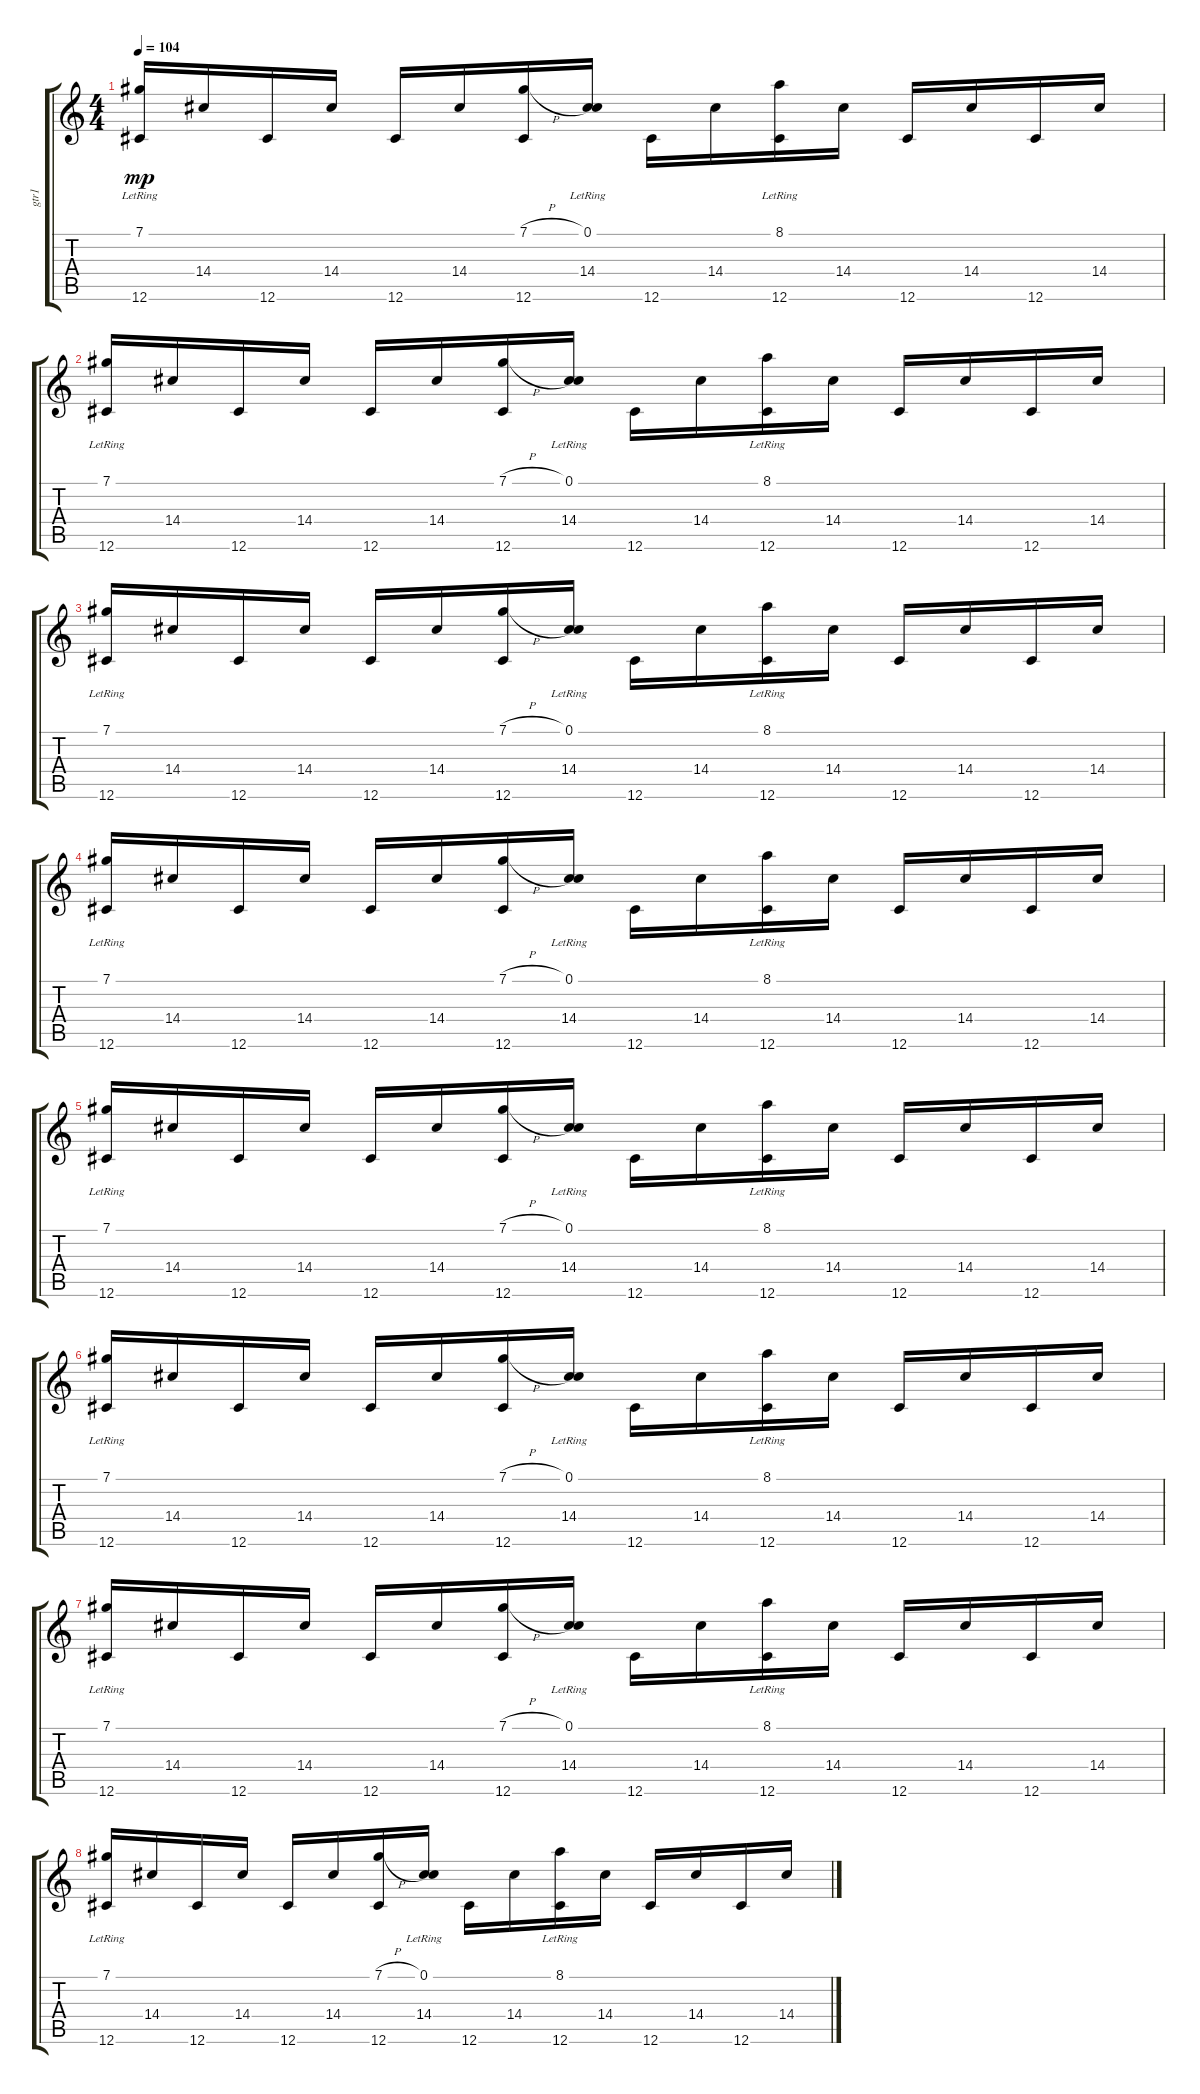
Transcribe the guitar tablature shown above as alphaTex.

\track ("gtr1" "gtr1") {instrument electricguitarclean}
\staff {score tabs}
\tuning (Db4 Ab3 E3 B2 Gb2 Db2) {hide}
\ts (4 4)
\tempo 104
\clef g2
\ks c
(7.1{lr} 12.6).16{dy mp} 14.4.16 12.6.16 14.4.16 12.6.16 14.4.16 (7.1{h} 12.6).16 (0.1{lr} 14.4).16 12.6.16 14.4.16 (8.1{lr} 12.6).16 14.4.16 12.6.16 14.4.16 12.6.16 14.4.16 |
(7.1{lr} 12.6).16 14.4.16 12.6.16 14.4.16 12.6.16 14.4.16 (7.1{h} 12.6).16 (0.1{lr} 14.4).16 12.6.16 14.4.16 (8.1{lr} 12.6).16 14.4.16 12.6.16 14.4.16 12.6.16 14.4.16 |
(7.1{lr} 12.6).16 14.4.16 12.6.16 14.4.16 12.6.16 14.4.16 (7.1{h} 12.6).16 (0.1{lr} 14.4).16 12.6.16 14.4.16 (8.1{lr} 12.6).16 14.4.16 12.6.16 14.4.16 12.6.16 14.4.16 |
(7.1{lr} 12.6).16 14.4.16 12.6.16 14.4.16 12.6.16 14.4.16 (7.1{h} 12.6).16 (0.1{lr} 14.4).16 12.6.16 14.4.16 (8.1{lr} 12.6).16 14.4.16 12.6.16 14.4.16 12.6.16 14.4.16 |
(7.1{lr} 12.6).16 14.4.16 12.6.16 14.4.16 12.6.16 14.4.16 (7.1{h} 12.6).16 (0.1{lr} 14.4).16 12.6.16 14.4.16 (8.1{lr} 12.6).16 14.4.16 12.6.16 14.4.16 12.6.16 14.4.16 |
(7.1{lr} 12.6).16 14.4.16 12.6.16 14.4.16 12.6.16 14.4.16 (7.1{h} 12.6).16 (0.1{lr} 14.4).16 12.6.16 14.4.16 (8.1{lr} 12.6).16 14.4.16 12.6.16 14.4.16 12.6.16 14.4.16 |
(7.1{lr} 12.6).16 14.4.16 12.6.16 14.4.16 12.6.16 14.4.16 (7.1{h} 12.6).16 (0.1{lr} 14.4).16 12.6.16 14.4.16 (8.1{lr} 12.6).16 14.4.16 12.6.16 14.4.16 12.6.16 14.4.16 |
(7.1{lr} 12.6).16 14.4.16 12.6.16 14.4.16 12.6.16 14.4.16 (7.1{h} 12.6).16 (0.1{lr} 14.4).16 12.6.16 14.4.16 (8.1{lr} 12.6).16 14.4.16 12.6.16 14.4.16 12.6.16 14.4.16
